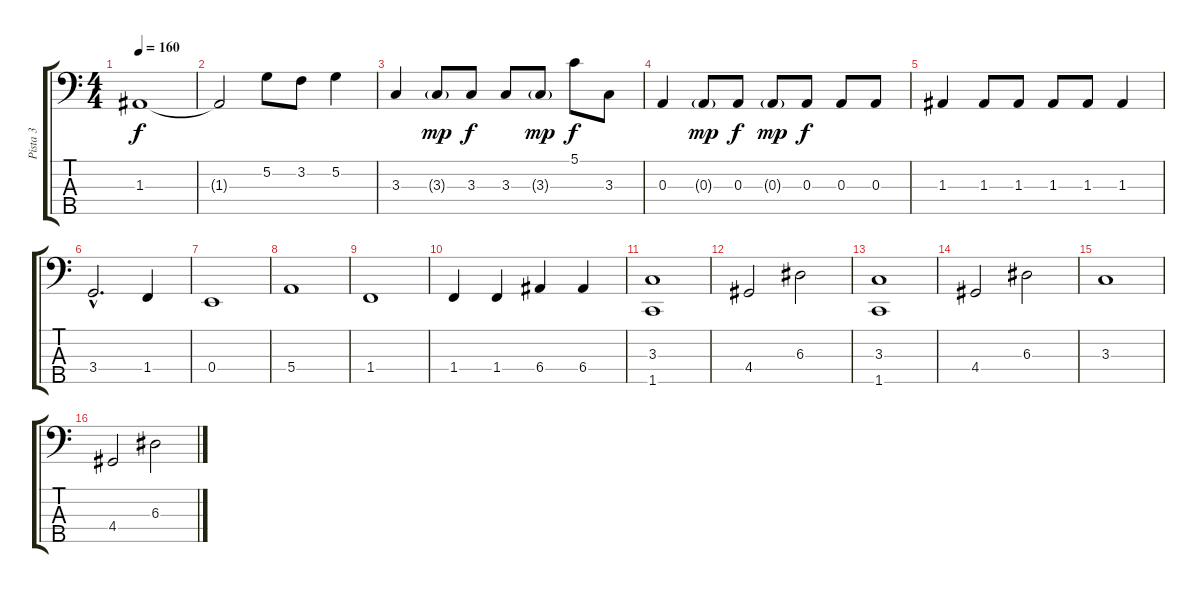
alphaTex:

\track ("Pista 3" "Pista 3") {instrument electricbassfinger}
\staff {score tabs}
\tuning (G2 D2 A1 E1 B0) {hide}
\ts (4 4)
\tempo 160
\clef f4
\ks c
1.3.1{dy f} |
1.3{t}.2 5.2.8 3.2.8 5.2.4 |
3.3.4 3.3{g}.8{dy mp} 3.3.8{dy f} 3.3.8 3.3{g}.8{dy mp} 5.1.8{dy f} 3.3.8 |
0.3.4 0.3{g}.8{dy mp} 0.3.8{dy f} 0.3{g}.8{dy mp} 0.3.8{dy f} 0.3.8 0.3.8 |
1.3.4 1.3.8 1.3.8 1.3.8 1.3.8 1.3.4 |
3.4{hac}.2{d} 1.4.4 |
0.4.1 |
5.4.1 |
1.4.1 |
1.4.4 1.4.4 6.4.4 6.4.4 |
(3.3 1.5).1 |
4.4.2 6.3.2 |
(3.3 1.5).1 |
4.4.2 6.3.2 |
3.3.1 |
4.4.2 6.3.2
